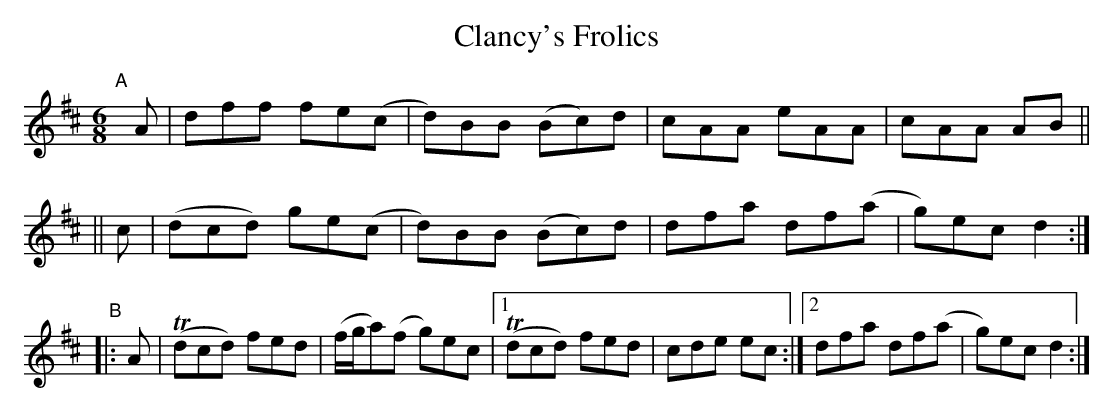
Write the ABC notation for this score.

X:1
T: Clancy's Frolics
M: 6/8
L: 1/8
K: D
"^A"\
[|]A |  dff fe(c  | d)BB (Bc)d | cAA eAA  | cAA  AB ||
|| c | (dcd) ge(c | d)BB (Bc)d | dfa df(a | g)ec d2 :|
"^B"\
|: A | (Tdcd) fed | (f/g/a)(f g)ec |[1 (Tdcd) fed | cde ec :|[2 dfa df(a | g)ec d2 :|
